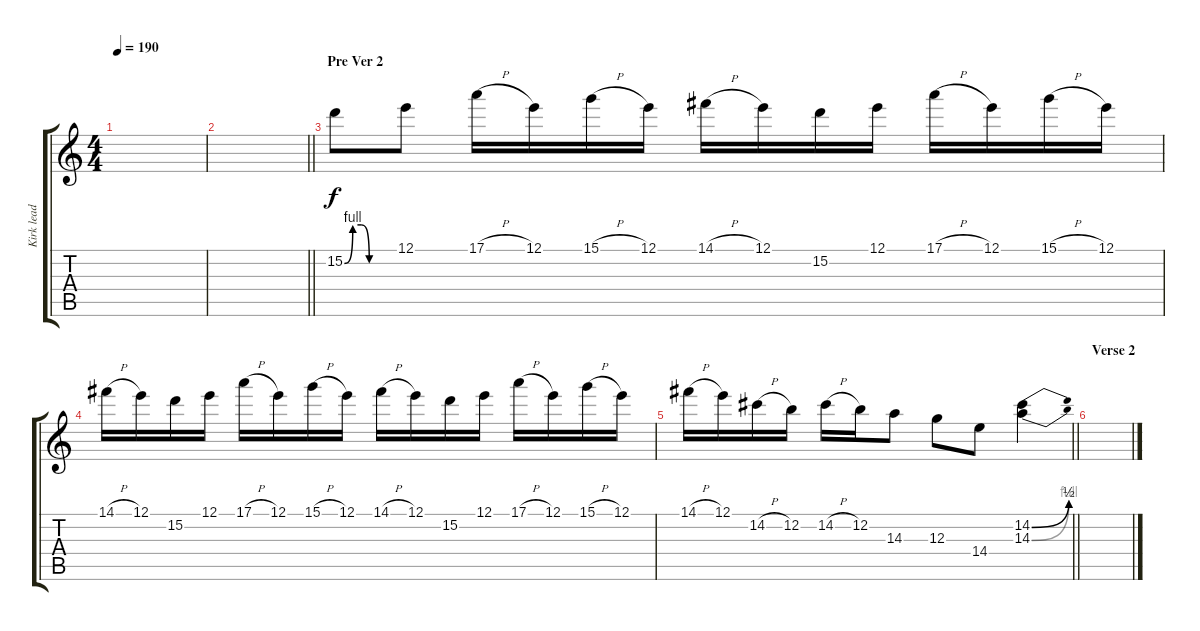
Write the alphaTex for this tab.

\track ("Kirk lead" "Kirk lead") {instrument distortionguitar}
\staff {score tabs}
\tuning (E4 B3 G3 D3 A2 E2) {hide}
\ts (4 4)
\tempo 190
\clef g2
\ks c
|
\barLineRight lightlight
|
\section ("" "Pre Ver 2")
15.2{be (custom 0 0 10 4 20 4 30 0 60 0)}.8 12.1.8 17.1{h}.16 12.1.16 15.1{h}.16 12.1.16 14.1{h}.16 12.1.16 15.2.16 12.1.16 17.1{h}.16 12.1.16 15.1{h}.16 12.1.16 |
14.1{h}.16 12.1.16 15.2.16 12.1.16 17.1{h}.16 12.1.16 15.1{h}.16 12.1.16 14.1{h}.16 12.1.16 15.2.16 12.1.16 17.1{h}.16 12.1.16 15.1{h}.16 12.1.16 |
\barLineRight lightlight
14.1{h}.16 12.1.16 14.2{h}.16 12.2.16 14.2{h}.16 12.2.16 14.3.8 12.3.8 14.4.8 (14.2{be (bend 0 0 60 2)} 14.3{be (bend 0 0 60 4)}).4 |
\section ("" "Verse 2")
